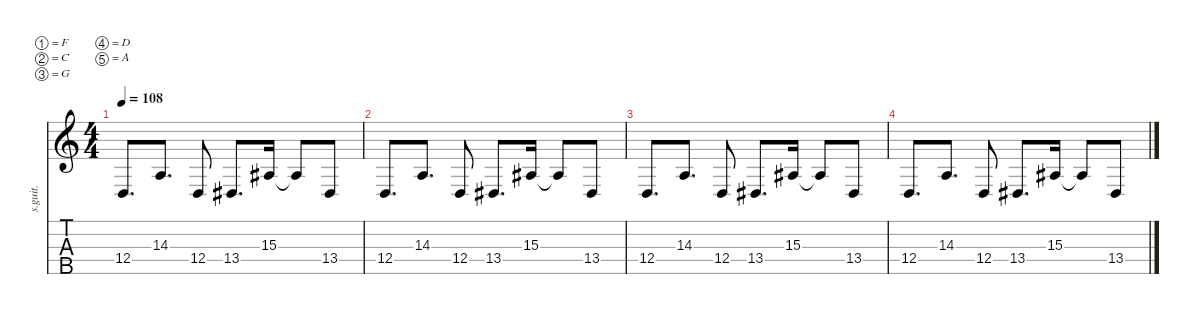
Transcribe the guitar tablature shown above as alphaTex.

\defaultSystemsLayout 4
\hideDynamics
\bracketExtendMode nobrackets
\track ("Reginal \"Fieldy\" Arvizu" "s.guit.") {instrument electricbassfinger}
\staff {score tabs}
\tuning (F2 C2 G1 D1 A0)
\ts (4 4)
\tempo 108
\clef g2
\ks c
12.4.8{d dy mf} 14.3.8{d} 12.4.8 13.4{acc #}.8{d dy mp} 15.3{acc #}.16 15.3{t acc #}.8{dy f} 13.4{acc #}.8{dy mp} |
12.4.8{d} 14.3.8{d} 12.4.8 13.4{acc #}.8{d dy p} 15.3{acc #}.16 15.3{t acc #}.8{dy f} 13.4{acc #}.8{dy p} |
12.4.8{d} 14.3.8{d} 12.4.8 13.4{acc #}.8{d dy pp} 15.3{acc #}.16 15.3{t acc #}.8{dy f} 13.4{acc #}.8{dy pp} |
12.4.8{d} 14.3.8{d} 12.4.8 13.4{acc #}.8{d dy ppp} 15.3{acc #}.16 15.3{t acc #}.8{dy f} 13.4{acc #}.8{dy ppp}
